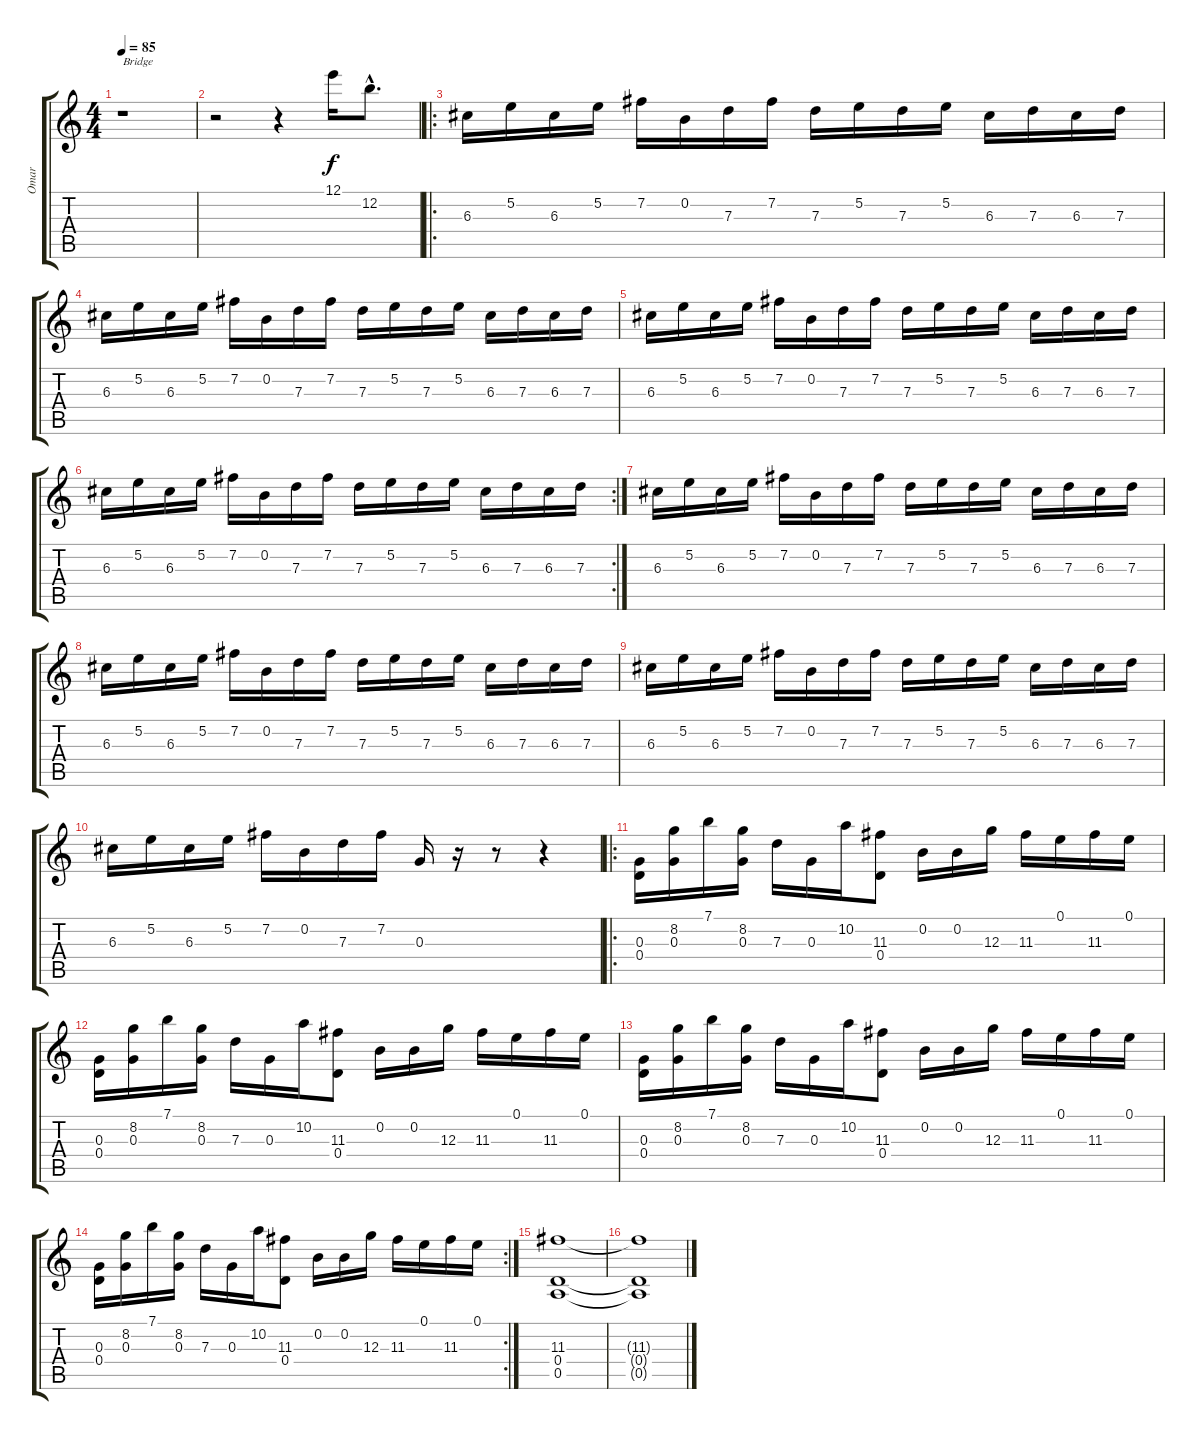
\track ("Omar" "Omar") {instrument overdrivenguitar}
\staff {score tabs}
\tuning (E4 B3 G3 D3 A2 E2) {hide}
\ts (4 4)
\tempo 85
\clef g2
\ks c
r.1{txt "Bridge" dy f} |
r.2 r.4 12.1.16 12.2{hac}.8{d} |
\ro
6.3.16{instrument acousticguitarnylon} 5.2.16{instrument acousticguitarnylon} 6.3.16{instrument acousticguitarnylon} 5.2.16{instrument acousticguitarnylon} 7.2.16{instrument acousticguitarnylon} 0.2.16{instrument acousticguitarnylon} 7.3.16{instrument acousticguitarnylon} 7.2.16{instrument acousticguitarnylon} 7.3.16{instrument acousticguitarnylon} 5.2.16{instrument acousticguitarnylon} 7.3.16{instrument acousticguitarnylon} 5.2.16{instrument acousticguitarnylon} 6.3.16{instrument acousticguitarnylon} 7.3.16{instrument acousticguitarnylon} 6.3.16{instrument acousticguitarnylon} 7.3.16{instrument acousticguitarnylon} |
6.3.16{instrument acousticguitarnylon} 5.2.16{instrument acousticguitarnylon} 6.3.16{instrument acousticguitarnylon} 5.2.16{instrument acousticguitarnylon} 7.2.16{instrument acousticguitarnylon} 0.2.16{instrument acousticguitarnylon} 7.3.16{instrument acousticguitarnylon} 7.2.16{instrument acousticguitarnylon} 7.3.16{instrument acousticguitarnylon} 5.2.16{instrument acousticguitarnylon} 7.3.16{instrument acousticguitarnylon} 5.2.16{instrument acousticguitarnylon} 6.3.16{instrument acousticguitarnylon} 7.3.16{instrument acousticguitarnylon} 6.3.16{instrument acousticguitarnylon} 7.3.16{instrument acousticguitarnylon} |
6.3.16{instrument acousticguitarnylon} 5.2.16{instrument acousticguitarnylon} 6.3.16{instrument acousticguitarnylon} 5.2.16{instrument acousticguitarnylon} 7.2.16{instrument acousticguitarnylon} 0.2.16{instrument acousticguitarnylon} 7.3.16{instrument acousticguitarnylon} 7.2.16{instrument acousticguitarnylon} 7.3.16{instrument acousticguitarnylon} 5.2.16{instrument acousticguitarnylon} 7.3.16{instrument acousticguitarnylon} 5.2.16{instrument acousticguitarnylon} 6.3.16{instrument acousticguitarnylon} 7.3.16{instrument acousticguitarnylon} 6.3.16{instrument acousticguitarnylon} 7.3.16{instrument acousticguitarnylon} |
\rc 2
6.3.16{instrument acousticguitarnylon} 5.2.16{instrument acousticguitarnylon} 6.3.16{instrument acousticguitarnylon} 5.2.16{instrument acousticguitarnylon} 7.2.16{instrument acousticguitarnylon} 0.2.16{instrument acousticguitarnylon} 7.3.16{instrument acousticguitarnylon} 7.2.16{instrument acousticguitarnylon} 7.3.16{instrument acousticguitarnylon} 5.2.16{instrument acousticguitarnylon} 7.3.16{instrument acousticguitarnylon} 5.2.16{instrument acousticguitarnylon} 6.3.16{instrument acousticguitarnylon} 7.3.16{instrument acousticguitarnylon} 6.3.16{instrument acousticguitarnylon} 7.3.16{instrument acousticguitarnylon} |
6.3.16{instrument acousticguitarnylon} 5.2.16{instrument acousticguitarnylon} 6.3.16{instrument acousticguitarnylon} 5.2.16{instrument acousticguitarnylon} 7.2.16{instrument acousticguitarnylon} 0.2.16{instrument acousticguitarnylon} 7.3.16{instrument acousticguitarnylon} 7.2.16{instrument acousticguitarnylon} 7.3.16{instrument acousticguitarnylon} 5.2.16{instrument acousticguitarnylon} 7.3.16{instrument acousticguitarnylon} 5.2.16{instrument acousticguitarnylon} 6.3.16{instrument acousticguitarnylon} 7.3.16{instrument acousticguitarnylon} 6.3.16{instrument acousticguitarnylon} 7.3.16{instrument acousticguitarnylon} |
6.3.16{instrument acousticguitarnylon} 5.2.16{instrument acousticguitarnylon} 6.3.16{instrument acousticguitarnylon} 5.2.16{instrument acousticguitarnylon} 7.2.16{instrument acousticguitarnylon} 0.2.16{instrument acousticguitarnylon} 7.3.16{instrument acousticguitarnylon} 7.2.16{instrument acousticguitarnylon} 7.3.16{instrument acousticguitarnylon} 5.2.16{instrument acousticguitarnylon} 7.3.16{instrument acousticguitarnylon} 5.2.16{instrument acousticguitarnylon} 6.3.16{instrument acousticguitarnylon} 7.3.16{instrument acousticguitarnylon} 6.3.16{instrument acousticguitarnylon} 7.3.16{instrument acousticguitarnylon} |
6.3.16{instrument acousticguitarnylon} 5.2.16{instrument acousticguitarnylon} 6.3.16{instrument acousticguitarnylon} 5.2.16{instrument acousticguitarnylon} 7.2.16{instrument acousticguitarnylon} 0.2.16{instrument acousticguitarnylon} 7.3.16{instrument acousticguitarnylon} 7.2.16{instrument acousticguitarnylon} 7.3.16{instrument acousticguitarnylon} 5.2.16{instrument acousticguitarnylon} 7.3.16{instrument acousticguitarnylon} 5.2.16{instrument acousticguitarnylon} 6.3.16{instrument acousticguitarnylon} 7.3.16{instrument acousticguitarnylon} 6.3.16{instrument acousticguitarnylon} 7.3.16{instrument acousticguitarnylon} |
6.3.16{instrument acousticguitarnylon} 5.2.16{instrument acousticguitarnylon} 6.3.16{instrument acousticguitarnylon} 5.2.16{instrument acousticguitarnylon} 7.2.16{instrument acousticguitarnylon} 0.2.16{instrument acousticguitarnylon} 7.3.16{instrument acousticguitarnylon} 7.2.16{instrument acousticguitarnylon} 0.3.16{instrument acousticguitarnylon} r.16 r.8 r.4 |
\ro
(0.3 0.4).16{instrument overdrivenguitar} (8.2 0.3).16 7.1.16 (8.2 0.3).16 7.3.16 0.3.16 10.2.16 (11.3 0.4).8 0.2.16 0.2.16 12.3.16 11.3.16 0.1.16 11.3.16 0.1.16 |
(0.3 0.4).16 (8.2 0.3).16 7.1.16 (8.2 0.3).16 7.3.16 0.3.16 10.2.16 (11.3 0.4).8 0.2.16 0.2.16 12.3.16 11.3.16 0.1.16 11.3.16 0.1.16 |
(0.3 0.4).16 (8.2 0.3).16 7.1.16 (8.2 0.3).16 7.3.16 0.3.16 10.2.16 (11.3 0.4).8 0.2.16 0.2.16 12.3.16 11.3.16 0.1.16 11.3.16 0.1.16 |
\rc 2
(0.3 0.4).16 (8.2 0.3).16 7.1.16 (8.2 0.3).16 7.3.16 0.3.16 10.2.16 (11.3 0.4).8 0.2.16 0.2.16 12.3.16 11.3.16 0.1.16 11.3.16 0.1.16 |
(11.3 0.4 0.5).1 |
(11.3{t} 0.4{t} 0.5{t}).1
